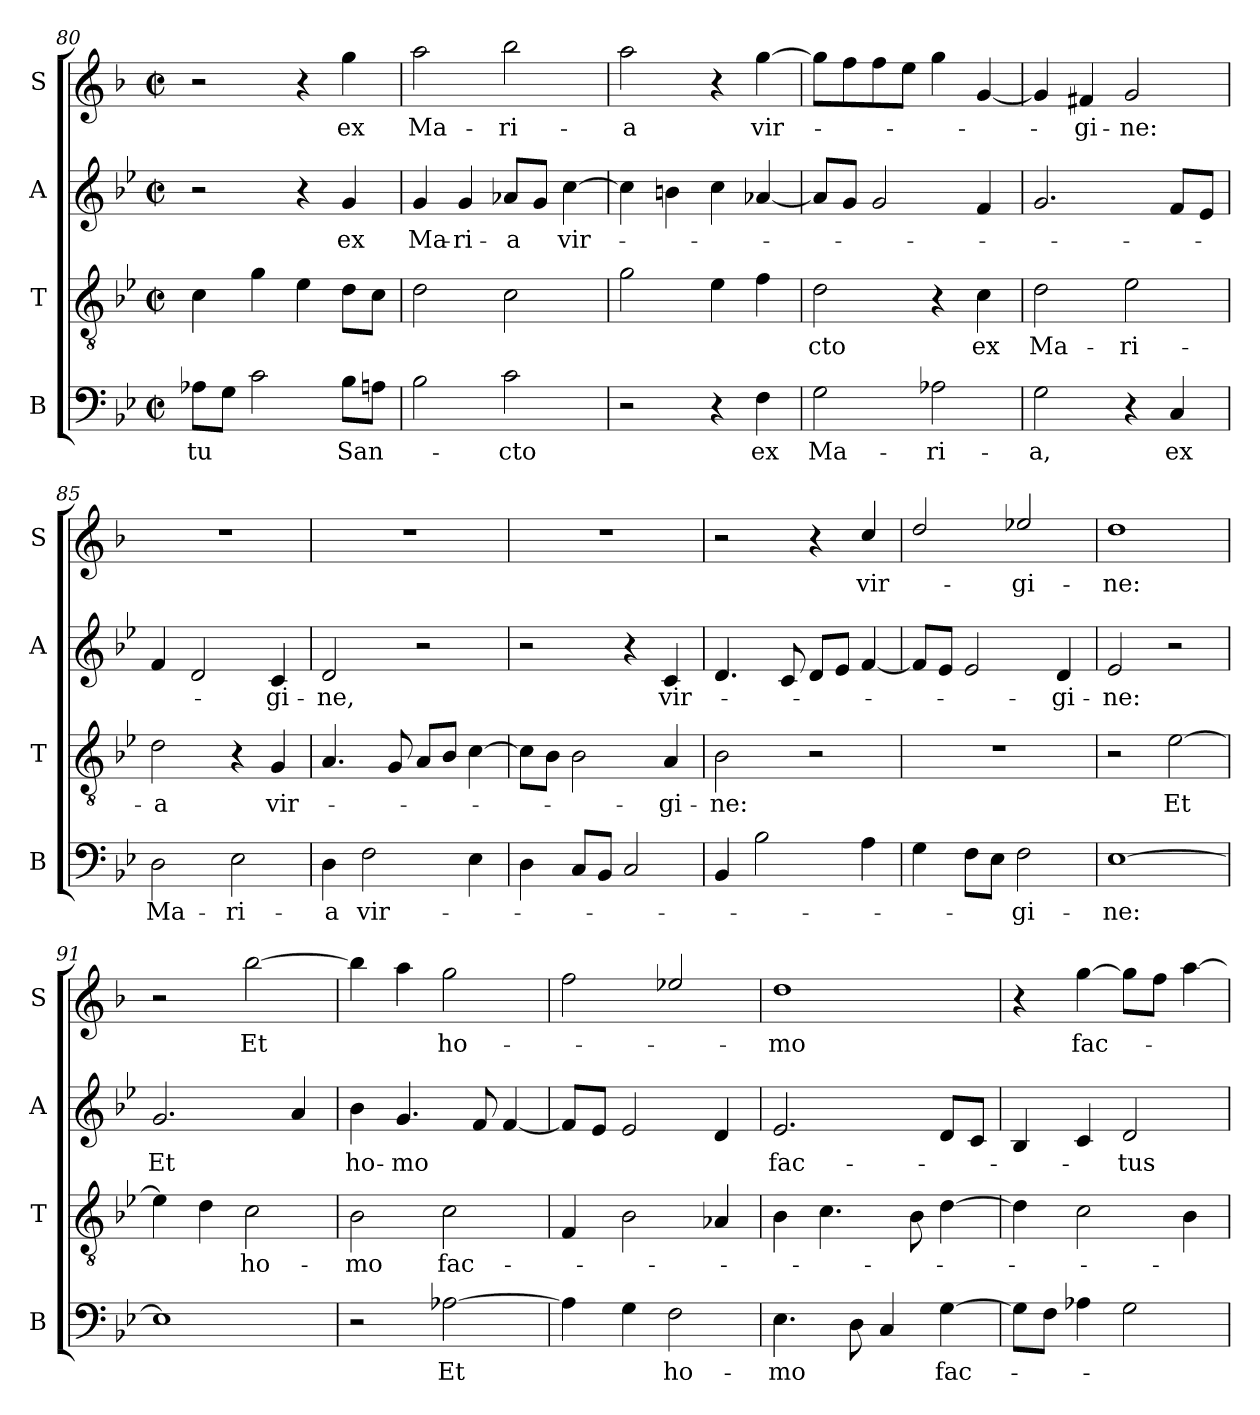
**kern	**text	**kern	**text	**kern	**text	**kern	**text
*part4	*part4	*part3	*part3	*part2	*part2	*part1	*part1
*staff4	*staff4	*staff3	*staff3	*staff2	*staff2	*staff1	*staff1
*I"B	*	*I"T	*	*I"A	*	*I"S	*
*I'B	*	*I'T	*	*I'A	*	*I'S	*
*clefF4	*	*clefGv2	*	*clefG2	*	*clefG2	*
*	*	*	*	*	*	*ITrd4c7	*
*k[b-e-]	*	*k[b-e-]	*	*k[b-e-]	*	*k[b-e-]	*
*B-:	*	*B-:	*	*B-:	*	*B-:	*
*M2/2	*	*M2/2	*	*M2/2	*	*M2/2	*
*met(c|)	*	*met(c|)	*	*met(c|)	*	*met(c|)	*
=80	=80	=80	=80	=80	=80	=80	=80
!	!LO:LY:b	!	!	!	!	!	!
8A-X\L	-tu	4c\	.	2r	.	2r	.
8G\J	.	.	.	.	.	.	.
2c\	.	4g\	.	.	.	.	.
.	.	4e-\	.	4r	.	4r	.
!	!LO:LY:b	!	!	!	!LO:LY:b	!	!LO:LY:b
8B-\L	San-	8d\L	.	4g/	ex	4cc\	ex
8An\J	.	8c\J	.	.	.	.	.
=81	=81	=81	=81	=81	=81	=81	=81
!	!	!	!	!	!LO:LY:b	!	!LO:LY:b
2B-\	.	2d\	.	4g/	Ma-	2dd\	Ma-
!	!	!	!	!	!LO:LY:b	!	!
.	.	.	.	4g/	-ri-	.	.
!	!LO:LY:b	!	!	!	!LO:LY:b	!	!LO:LY:b
2c\	-cto	2c\	.	8a-X/L	-a	2ee-\	-ri-
.	.	.	.	8g/J	.	.	.
!	!	!	!	!	!LO:LY:b	!	!
.	.	.	.	[4cc\	vir-	.	.
=82	=82	=82	=82	=82	=82	=82	=82
!	!	!	!	!	!	!	!LO:LY:b
2r	.	2g\	.	4cc\]	.	2dd\	-a
.	.	.	.	4bn\	.	.	.
4r	.	4e-\	.	4cc\	.	4r	.
!	!LO:LY:b	!	!	!	!	!	!LO:LY:b
4F\	ex	4f\	.	[4a-X/	.	[4cc\	vir-
=83	=83	=83	=83	=83	=83	=83	=83
!	!LO:LY:b	!	!LO:LY:b	!	!	!	!
2G\	Ma-	2d\	-cto	8a-/L]	.	8cc\L]	.
.	.	.	.	8g/J	.	8b-\	.
.	.	.	.	2g/	.	8b-\	.
.	.	.	.	.	.	8a\J	.
!	!LO:LY:b	!	!	!	!	!	!
2A-X\	-ri-	4r	.	.	.	4cc\	.
!	!	!	!LO:LY:b	!	!	!	!
.	.	4c\	ex	4f/	.	[4c/	.
!!LO:LB:g=z
=84	=84	=84	=84	=84	=84	=84	=84
!	!LO:LY:b	!	!LO:LY:b	!	!	!	!
2G\	-a,	2d\	Ma-	2.g/	.	4c/]	.
!	!	!	!	!	!	!	!LO:LY:b
.	.	.	.	.	.	4Bn/	-gi-
!	!	!	!LO:LY:b	!	!	!	!LO:LY:b
4r	.	2e-\	-ri-	.	.	2c/	-ne:
!	!LO:LY:b	!	!	!	!	!	!
4C/	ex	.	.	8f/L	.	.	.
.	.	.	.	8e-/J	.	.	.
=85	=85	=85	=85	=85	=85	=85	=85
!	!LO:LY:b	!	!LO:LY:b	!	!	!	!
2D\	Ma-	2d\	-a	4f/	.	1r	.
.	.	.	.	2d/	.	.	.
!	!LO:LY:b	!	!	!	!	!	!
2E-\	-ri-	4r	.	.	.	.	.
!	!	!	!LO:LY:b	!	!LO:LY:b	!	!
.	.	4G/	vir-	4c/	-gi-	.	.
=86	=86	=86	=86	=86	=86	=86	=86
!	!LO:LY:b	!	!	!	!LO:LY:b	!	!
4D\	-a	4.A/	.	2d/	-ne,	1r	.
!	!LO:LY:b	!	!	!	!	!	!
2F\	vir-	.	.	.	.	.	.
.	.	8G/	.	.	.	.	.
.	.	8A/L	.	2r	.	.	.
.	.	8B-/J	.	.	.	.	.
4E-\	.	[4c\	.	.	.	.	.
=87	=87	=87	=87	=87	=87	=87	=87
4D\	.	8c\L]	.	2r	.	1r	.
.	.	8B-\J	.	.	.	.	.
8C/L	.	2B-\	.	.	.	.	.
8BB-/J	.	.	.	.	.	.	.
2C/	.	.	.	4r	.	.	.
!	!	!	!LO:LY:b	!	!LO:LY:b	!	!
.	.	4A/	-gi-	4c/	vir-	.	.
=88	=88	=88	=88	=88	=88	=88	=88
!	!	!	!LO:LY:b	!	!	!	!
4BB-/	.	2B-\	-ne:	4.d/	.	2r	.
2B-\	.	.	.	.	.	.	.
.	.	.	.	8c/	.	.	.
.	.	2r	.	8d/L	.	4r	.
.	.	.	.	8e-/J	.	.	.
!	!	!	!	!	!	!	!LO:LY:b
4A\	.	.	.	[4f/	.	4f/	vir-
=89	=89	=89	=89	=89	=89	=89	=89
4G\	.	1r	.	8f/L]	.	2g/	.
.	.	.	.	8e-/J	.	.	.
8F\L	.	.	.	2e-/	.	.	.
8E-\J	.	.	.	.	.	.	.
!	!LO:LY:b	!	!	!	!	!	!LO:LY:b
2F\	-gi-	.	.	.	.	2a-X/	-gi-
!	!	!	!	!	!LO:LY:b	!	!
.	.	.	.	4d/	-gi-	.	.
!!LO:PB:g=z
=90	=90	=90	=90	=90	=90	=90	=90
!	!LO:LY:b	!	!	!	!LO:LY:b	!	!LO:LY:b
[1E-	-ne:	2r	.	2e-/	-ne:	1g	-ne:
!	!	!	!LO:LY:b	!	!	!	!
.	.	[2e-\	Et	2r	.	.	.
=91	=91	=91	=91	=91	=91	=91	=91
!	!	!	!	!	!LO:LY:b	!	!
1E-]	.	4e-\]	.	2.g/	Et	2r	.
.	.	4d\	.	.	.	.	.
!	!	!	!LO:LY:b	!	!	!	!LO:LY:b
.	.	2c\	ho-	.	.	[2ee-\	Et
.	.	.	.	4a/	.	.	.
=92	=92	=92	=92	=92	=92	=92	=92
!	!	!	!LO:LY:b	!	!LO:LY:b	!	!
2r	.	2B-\	-mo	4b-\	ho-	4ee-\]	.
!	!	!	!	!	!LO:LY:b	!	!
.	.	.	.	4.g/	-mo	4dd\	.
!	!LO:LY:b	!	!LO:LY:b	!	!	!	!LO:LY:b
[2A-X\	Et	2c\	fac-	.	.	2cc\	ho-
.	.	.	.	8f/	.	.	.
.	.	.	.	[4f/	.	.	.
=93	=93	=93	=93	=93	=93	=93	=93
4A-\]	.	4F/	.	8f/L]	.	2b-\	.
.	.	.	.	8e-/J	.	.	.
4G\	.	2B-\	.	2e-/	.	.	.
!	!LO:LY:b	!	!	!	!	!	!
2F\	ho-	.	.	.	.	2a-X/	.
.	.	4A-X/	.	4d/	.	.	.
=94	=94	=94	=94	=94	=94	=94	=94
!	!LO:LY:b	!	!	!	!LO:LY:b	!	!LO:LY:b
4.E-\	-mo	4B-\	.	2.e-/	fac-	1g	-mo
.	.	4.c\	.	.	.	.	.
8D\	.	.	.	.	.	.	.
4C/	.	.	.	.	.	.	.
.	.	8B-\	.	.	.	.	.
!	!LO:LY:b	!	!	!	!	!	!
[4G\	fac-	[4d\	.	8d/L	.	.	.
.	.	.	.	8c/J	.	.	.
=95	=95	=95	=95	=95	=95	=95	=95
8G\L]	.	4d\]	.	4B-/	.	4r	.
8F\J	.	.	.	.	.	.	.
!	!	!	!	!	!	!	!LO:LY:b
4A-X\	.	2c\	.	4c/	.	[4cc\	fac-
!	!	!	!	!	!LO:LY:b	!	!
2G\	.	.	.	2d/	-tus	8cc\L]	.
.	.	.	.	.	.	8b-\J	.
.	.	4B-\	.	.	.	[4dd\	.
=	=	=	=	=	=	=	=
*-	*-	*-	*-	*-	*-	*-	*-
